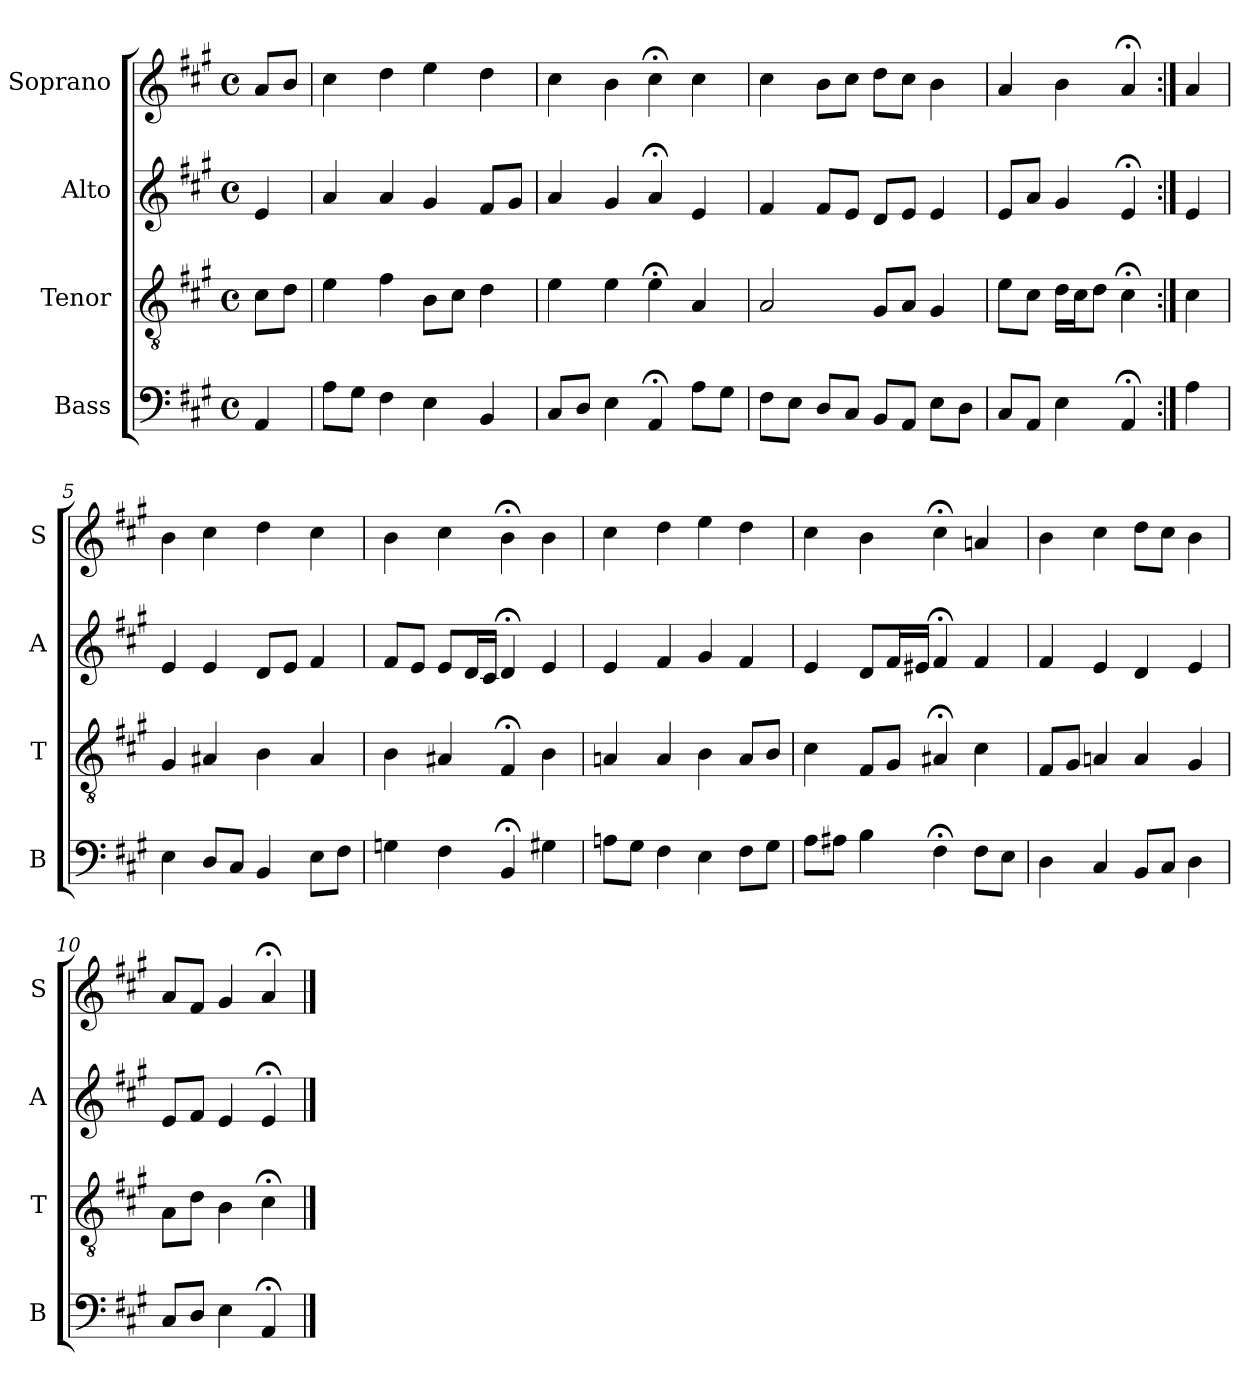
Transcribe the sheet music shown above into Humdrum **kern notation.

**kern	**kern	**kern	**kern
*part4	*part3	*part2	*part1
*staff4	*staff3	*staff2	*staff1
*I"Bass	*I"Tenor	*I"Alto	*I"Soprano
*I'B	*I'T	*I'A	*I'S
*clefF4	*clefGv2	*clefG2	*clefG2
*k[f#c#g#]	*k[f#c#g#]	*k[f#c#g#]	*k[f#c#g#]
*A:	*A:	*A:	*A:
*M4/4	*M4/4	*M4/4	*M4/4
*met(c)	*met(c)	*met(c)	*met(c)
*MM100	*MM100	*MM100	*MM100
=	=	=	=
4AA	8c#L	4e	8aL
.	8dJ	.	8bJ
=1	=1	=1	=1
8AL	4e	4a	4cc#
8G#J	.	.	.
4F#	4f#	4a	4dd
4E	8BL	4g#	4ee
.	8c#J	.	.
4BB	4d	8f#L	4dd
.	.	8g#J	.
=2	=2	=2	=2
8C#L	4e	4a	4cc#
8DJ	.	.	.
4E	4e	4g#	4b
4AA;<	4e;<	4a;<	4cc#;<
8AL	4A	4e	4cc#
8G#J	.	.	.
=3	=3	=3	=3
8F#L	2A	4f#	4cc#
8EJ	.	.	.
8DL	.	8f#L	8bL
8C#J	.	8eJ	8cc#J
8BBL	8G#L	8dL	8ddL
8AAJ	8AJ	8eJ	8cc#J
8EL	4G#	4e	4b
8DJ	.	.	.
=4	=4	=4	=4
8C#L	8eL	8eL	4a
8AAJ	8c#J	8aJ	.
4E	16dLL	4g#	4b
.	16c#J	.	.
.	8dJ	.	.
4AA;<	4c#;<	4e;<	4a;<
=:|!	=:|!	=:|!	=:|!
4A	4c#	4e	4a
=5	=5	=5	=5
4E	4G#	4e	4b
8DL	4A#X	4e	4cc#
8C#J	.	.	.
4BB	4B	8dL	4dd
.	.	8eJ	.
8EiL	4A#i	4f#i	4cc#i
8F#J	.	.	.
=6	=6	=6	=6
4Gn	4B	8f#L	4b
.	.	8eJ	.
4F#	4A#X	8eL	4cc#
.	.	16dL	.
.	.	16c#JJ	.
4BB;<	4F#;<	4d;<	4b;<
4G#X	4B	4e	4b
=7	=7	=7	=7
8AnL	4An	4e	4cc#
8G#J	.	.	.
4F#	4A	4f#	4dd
4E	4B	4g#	4ee
8F#L	8AL	4f#	4dd
8G#J	8BJ	.	.
=8	=8	=8	=8
8AL	4c#	4e	4cc#
8A#XJ	.	.	.
4B	8F#L	8dL	4b
.	8G#J	16f#L	.
.	.	16e#XJJ	.
4F#;<	4A#X;<	4f#;<	4cc#;<
8F#L	4c#	4f#	4an
8EJ	.	.	.
=9	=9	=9	=9
4D	8F#L	4f#	4b
.	8G#J	.	.
4C#	4An	4e	4cc#
8BBL	4A	4d	8ddL
8C#J	.	.	8cc#J
4Di	4G#i	4ei	4bi
=10	=10	=10	=10
8C#L	8AL	8eL	8aL
8DJ	8dJ	8f#J	8f#J
4E	4B	4e	4g#
4AA;<	4c#;<	4e;<	4a;<
==	==	==	==
*-	*-	*-	*-
